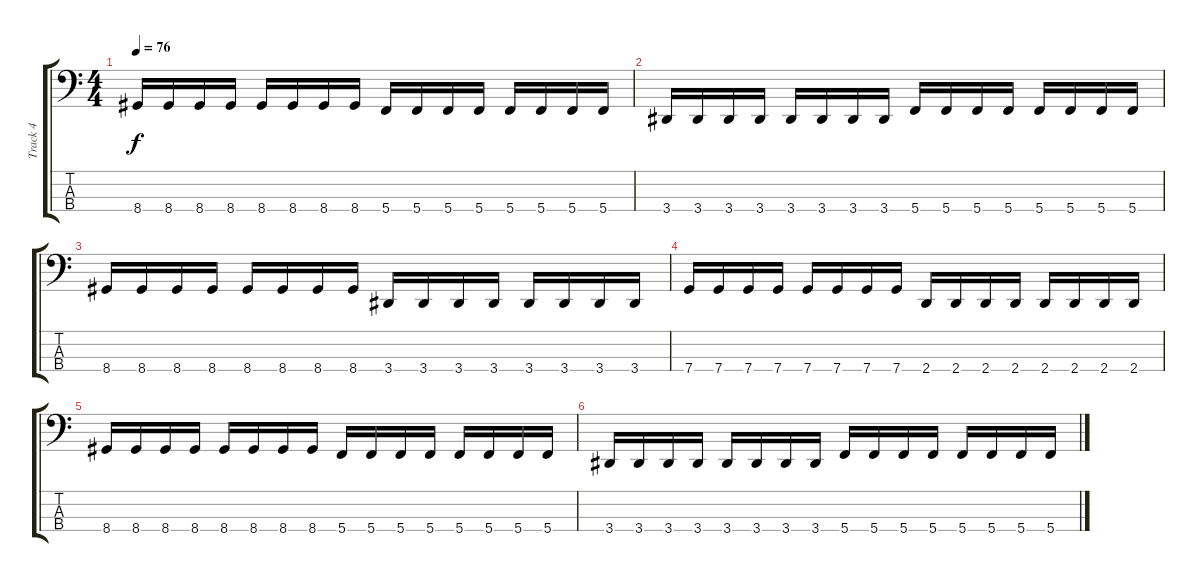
\track ("Track 4" "Track 4") {instrument electricguitarjazz}
\staff {score tabs}
\tuning (F2 C2 G1 C1) {hide}
\ts (4 4)
\tempo 76
\clef f4
\ks c
8.4.16{dy f} 8.4.16 8.4.16 8.4.16 8.4.16 8.4.16 8.4.16 8.4.16 5.4.16 5.4.16 5.4.16 5.4.16 5.4.16 5.4.16 5.4.16 5.4.16 |
3.4.16 3.4.16 3.4.16 3.4.16 3.4.16 3.4.16 3.4.16 3.4.16 5.4.16 5.4.16 5.4.16 5.4.16 5.4.16 5.4.16 5.4.16 5.4.16 |
8.4.16 8.4.16 8.4.16 8.4.16 8.4.16 8.4.16 8.4.16 8.4.16 3.4.16 3.4.16 3.4.16 3.4.16 3.4.16 3.4.16 3.4.16 3.4.16 |
7.4.16 7.4.16 7.4.16 7.4.16 7.4.16 7.4.16 7.4.16 7.4.16 2.4.16 2.4.16 2.4.16 2.4.16 2.4.16 2.4.16 2.4.16 2.4.16 |
8.4.16 8.4.16 8.4.16 8.4.16 8.4.16 8.4.16 8.4.16 8.4.16 5.4.16 5.4.16 5.4.16 5.4.16 5.4.16 5.4.16 5.4.16 5.4.16 |
3.4.16 3.4.16 3.4.16 3.4.16 3.4.16 3.4.16 3.4.16 3.4.16 5.4.16 5.4.16 5.4.16 5.4.16 5.4.16 5.4.16 5.4.16 5.4.16
